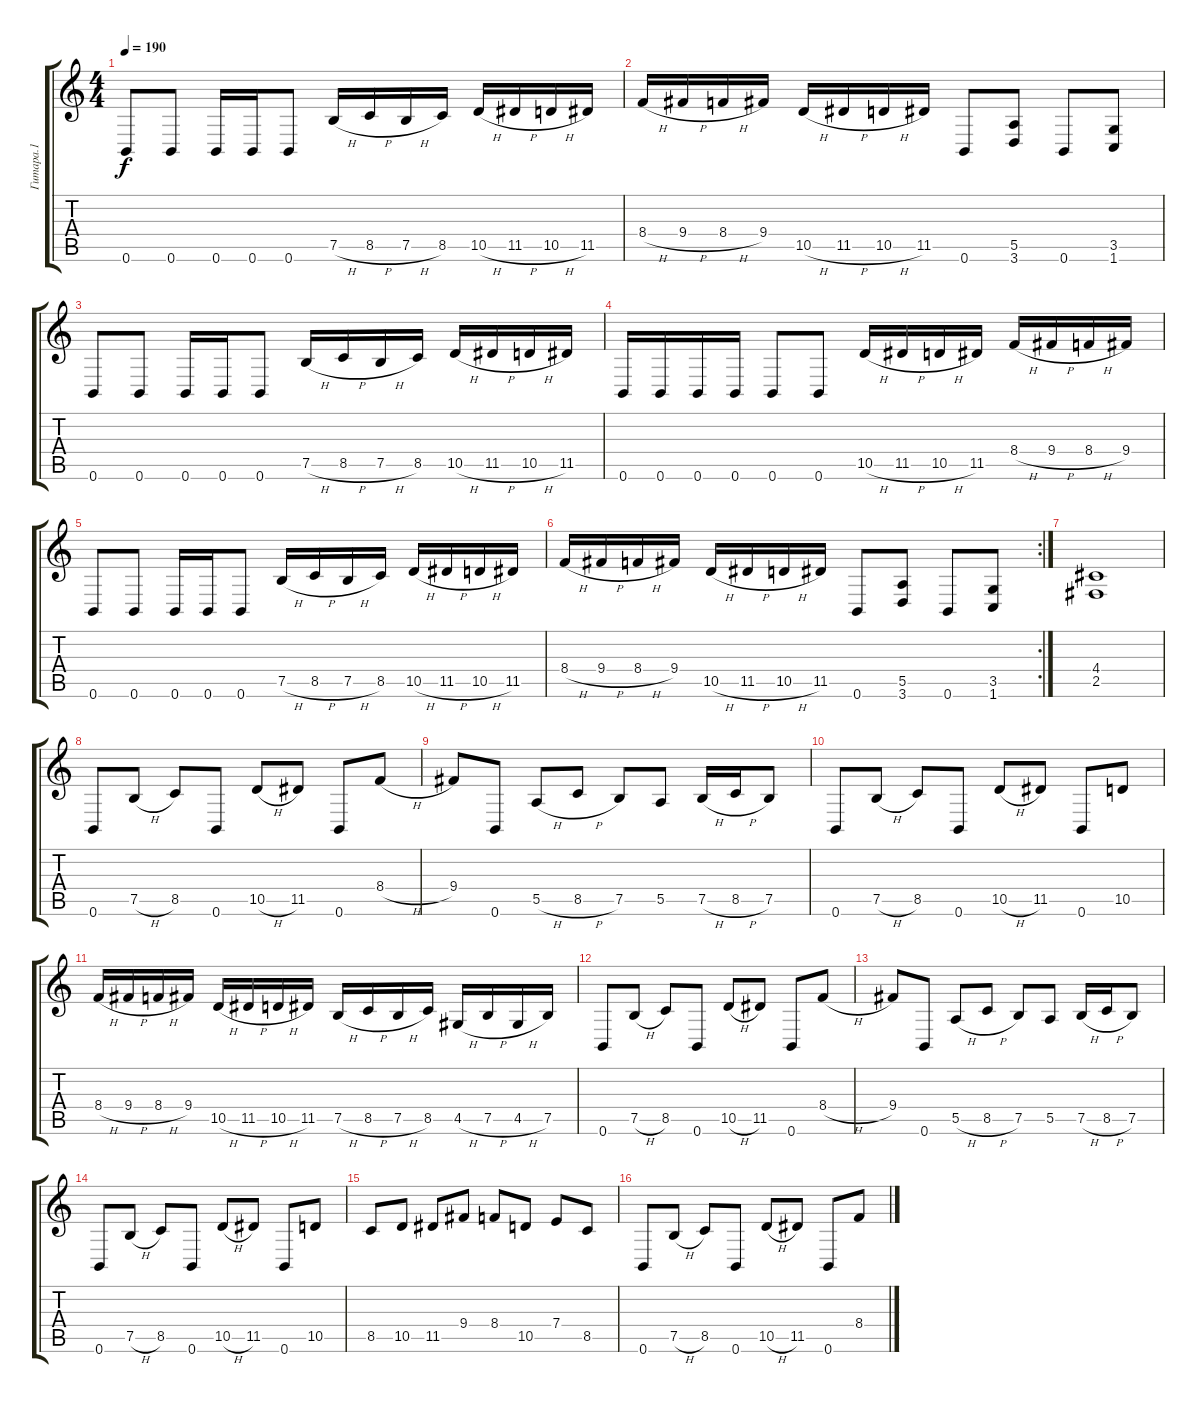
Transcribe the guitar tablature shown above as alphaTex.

\track ("Гитара.1" "Гитара.1") {instrument distortionguitar}
\staff {score tabs}
\tuning (B3 Gb3 D3 A2 E2 B1) {hide}
\ts (4 4)
\tempo 190
\clef g2
\ks c
0.6.8{dy f} 0.6.8 0.6.16 0.6.16 0.6.8 7.5{h}.16 8.5{h}.16 7.5{h}.16 8.5.16 10.5{h}.16 11.5{h}.16 10.5{h}.16 11.5.16 |
8.4{h}.16 9.4{h}.16 8.4{h}.16 9.4.16 10.5{h}.16 11.5{h}.16 10.5{h}.16 11.5.16 0.6.8 (5.5 3.6).8 0.6.8 (3.5 1.6).8 |
0.6.8 0.6.8 0.6.16 0.6.16 0.6.8 7.5{h}.16 8.5{h}.16 7.5{h}.16 8.5.16 10.5{h}.16 11.5{h}.16 10.5{h}.16 11.5.16 |
0.6.16 0.6.16 0.6.16 0.6.16 0.6.8 0.6.8 10.5{h}.16 11.5{h}.16 10.5{h}.16 11.5.16 8.4{h}.16 9.4{h}.16 8.4{h}.16 9.4.16 |
0.6.8 0.6.8 0.6.16 0.6.16 0.6.8 7.5{h}.16 8.5{h}.16 7.5{h}.16 8.5.16 10.5{h}.16 11.5{h}.16 10.5{h}.16 11.5.16 |
\rc 2
8.4{h}.16 9.4{h}.16 8.4{h}.16 9.4.16 10.5{h}.16 11.5{h}.16 10.5{h}.16 11.5.16 0.6.8 (5.5 3.6).8 0.6.8 (3.5 1.6).8 |
(4.4 2.5).1 |
0.6.8 7.5{h}.8 8.5.8 0.6.8 10.5{h}.8 11.5.8 0.6.8 8.4{h}.8 |
9.4.8 0.6.8 5.5{h}.8 8.5{h}.8 7.5.8 5.5.8 7.5{h}.16 8.5{h}.16 7.5.8 |
0.6.8 7.5{h}.8 8.5.8 0.6.8 10.5{h}.8 11.5.8 0.6.8 10.5.8 |
8.4{h}.16 9.4{h}.16 8.4{h}.16 9.4.16 10.5{h}.16 11.5{h}.16 10.5{h}.16 11.5.16 7.5{h}.16 8.5{h}.16 7.5{h}.16 8.5.16 4.5{h}.16 7.5{h}.16 4.5{h}.16 7.5.16 |
0.6.8 7.5{h}.8 8.5.8 0.6.8 10.5{h}.8 11.5.8 0.6.8 8.4{h}.8 |
9.4.8 0.6.8 5.5{h}.8 8.5{h}.8 7.5.8 5.5.8 7.5{h}.16 8.5{h}.16 7.5.8 |
0.6.8 7.5{h}.8 8.5.8 0.6.8 10.5{h}.8 11.5.8 0.6.8 10.5.8 |
8.5.8 10.5.8 11.5.8 9.4.8 8.4.8 10.5.8 7.4.8 8.5.8 |
0.6.8 7.5{h}.8 8.5.8 0.6.8 10.5{h}.8 11.5.8 0.6.8 8.4{h}.8
